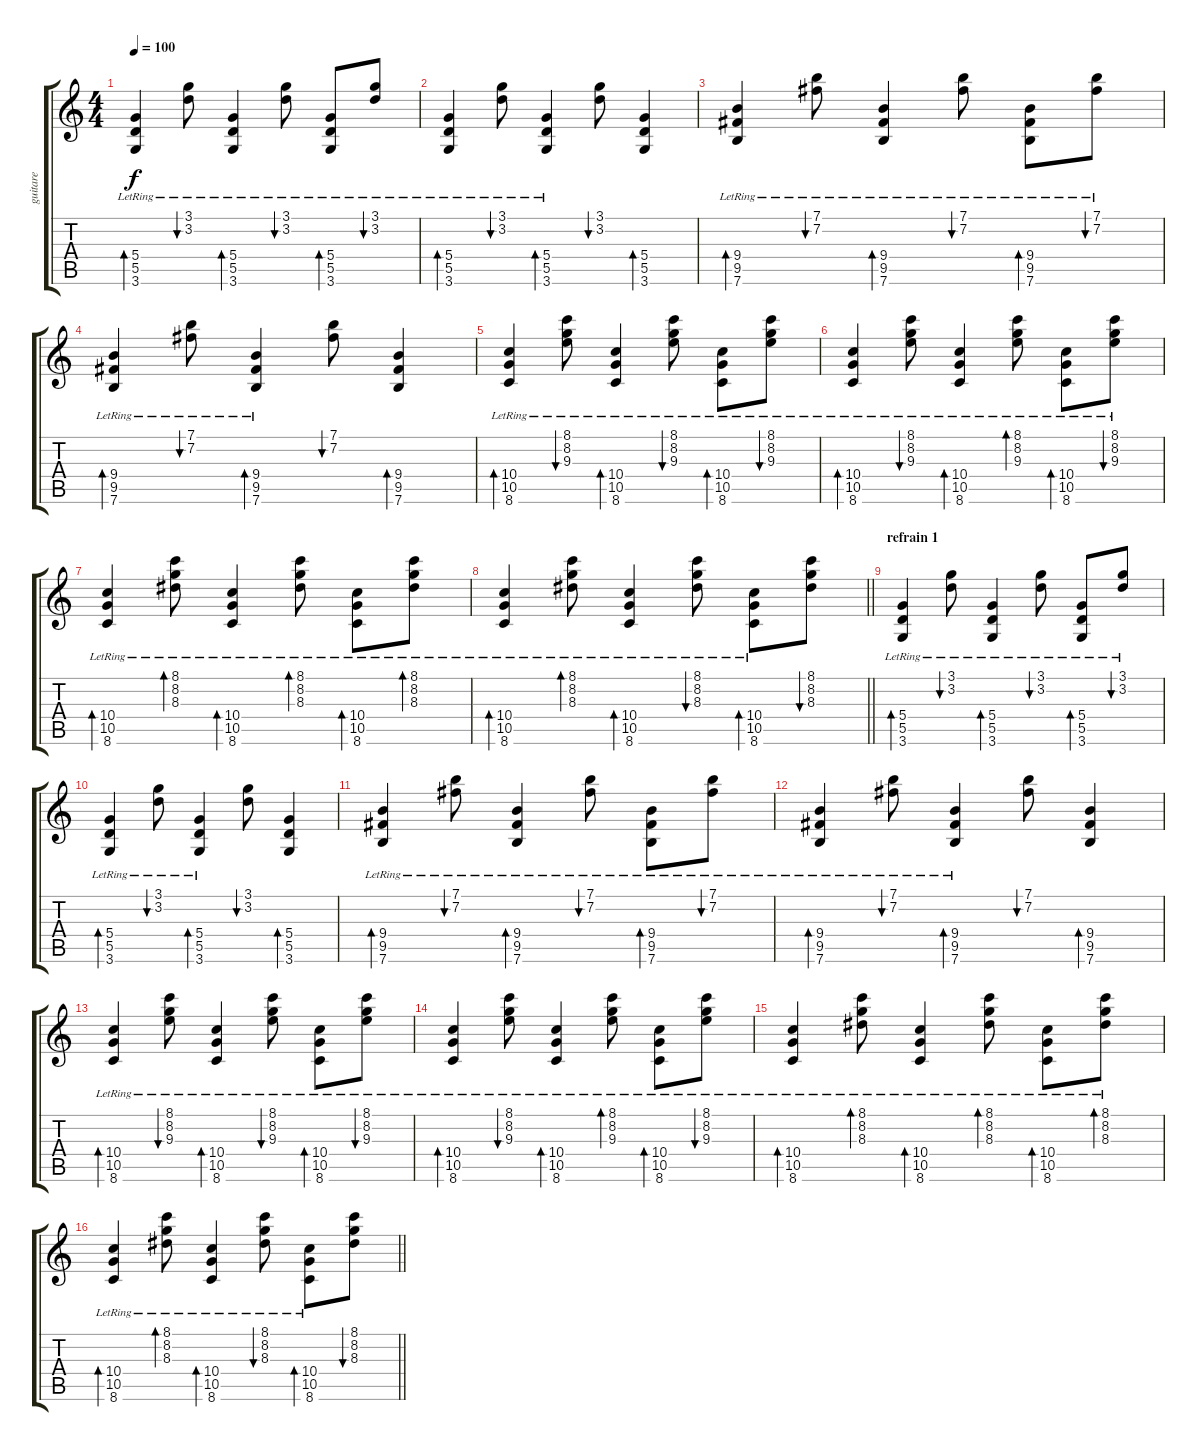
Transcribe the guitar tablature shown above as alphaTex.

\track ("guitare" "guitare") {instrument acousticguitarsteel}
\staff {score tabs}
\tuning (E4 B3 G3 D3 A2 E2) {hide}
\ts (4 4)
\tempo 100
\clef g2
\ks c
(5.4{lr} 5.5{lr} 3.6{lr}).4{bd 60 dy f} (3.1{lr} 3.2{lr}).8{bu 60} (5.4{lr} 5.5{lr} 3.6{lr}).4{bd 60} (3.1{lr} 3.2{lr}).8{bu 60} (5.4{lr} 5.5{lr} 3.6{lr}).8{bd 60} (3.1{lr} 3.2{lr}).8{bu 60} |
(5.4{lr} 5.5{lr} 3.6{lr}).4{bd 60} (3.1{lr} 3.2{lr}).8{bu 60} (5.4{lr} 5.5{lr} 3.6{lr}).4{bd 60} (3.1 3.2).8{bu 60} (5.4 5.5 3.6).4{bd 60} |
(9.4{lr} 9.5{lr} 7.6{lr}).4{bd 60} (7.1{lr} 7.2{lr}).8{bu 60} (9.4{lr} 9.5{lr} 7.6{lr}).4{bd 60} (7.1{lr} 7.2{lr}).8{bu 60} (9.4{lr} 9.5{lr} 7.6{lr}).8{bd 60} (7.1{lr} 7.2{lr}).8{bu 60} |
(9.4{lr} 9.5{lr} 7.6{lr}).4{bd 60} (7.1{lr} 7.2{lr}).8{bu 60} (9.4{lr} 9.5{lr} 7.6{lr}).4{bd 60} (7.1 7.2).8{bu 60} (9.4 9.5 7.6).4{bd 60} |
(10.4{lr} 10.5{lr} 8.6{lr}).4{bd 60} (8.1{lr} 8.2{lr} 9.3{lr}).8{bu 60} (10.4{lr} 10.5{lr} 8.6{lr}).4{bd 60} (8.1{lr} 8.2{lr} 9.3{lr}).8{bu 60} (10.4{lr} 10.5{lr} 8.6{lr}).8{bd 60} (8.1{lr} 8.2{lr} 9.3{lr}).8{bu 60} |
(10.4{lr} 10.5{lr} 8.6{lr}).4{bd 60} (8.1{lr} 8.2{lr} 9.3{lr}).8{bu 60} (10.4{lr} 10.5{lr} 8.6{lr}).4{bd 60} (8.1{lr} 8.2{lr} 9.3{lr}).8{bd 60} (10.4{lr} 10.5{lr} 8.6{lr}).8{bd 60} (8.1{lr} 8.2{lr} 9.3{lr}).8{bu 60} |
(10.4{lr} 10.5{lr} 8.6{lr}).4{bd 60} (8.1{lr} 8.2{lr} 8.3{lr}).8{bd 60} (10.4{lr} 10.5{lr} 8.6{lr}).4{bd 60} (8.1{lr} 8.2{lr} 8.3{lr}).8{bd 60} (10.4{lr} 10.5{lr} 8.6{lr}).8{bd 60} (8.1{lr} 8.2{lr} 8.3{lr}).8{bd 60} |
\barLineRight lightlight
(10.4{lr} 10.5{lr} 8.6{lr}).4{bd 60} (8.1{lr} 8.2{lr} 8.3{lr}).8{bd 60} (10.4{lr} 10.5{lr} 8.6{lr}).4{bd 60} (8.1{lr} 8.2{lr} 8.3{lr}).8{bu 60} (10.4{lr} 10.5{lr} 8.6{lr}).8{bd 60} (8.1 8.2 8.3).8{bu 60} |
\section ("" "refrain 1")
(5.4{lr} 5.5{lr} 3.6{lr}).4{bd 60} (3.1{lr} 3.2{lr}).8{bu 60} (5.4{lr} 5.5{lr} 3.6{lr}).4{bd 60} (3.1{lr} 3.2{lr}).8{bu 60} (5.4{lr} 5.5{lr} 3.6{lr}).8{bd 60} (3.1{lr} 3.2{lr}).8{bu 60} |
(5.4{lr} 5.5{lr} 3.6{lr}).4{bd 60} (3.1{lr} 3.2{lr}).8{bu 60} (5.4{lr} 5.5{lr} 3.6{lr}).4{bd 60} (3.1 3.2).8{bu 60} (5.4 5.5 3.6).4{bd 60} |
(9.4{lr} 9.5{lr} 7.6{lr}).4{bd 60} (7.1{lr} 7.2{lr}).8{bu 60} (9.4{lr} 9.5{lr} 7.6{lr}).4{bd 60} (7.1{lr} 7.2{lr}).8{bu 60} (9.4{lr} 9.5{lr} 7.6{lr}).8{bd 60} (7.1{lr} 7.2{lr}).8{bu 60} |
(9.4{lr} 9.5{lr} 7.6{lr}).4{bd 60} (7.1{lr} 7.2{lr}).8{bu 60} (9.4{lr} 9.5{lr} 7.6{lr}).4{bd 60} (7.1 7.2).8{bu 60} (9.4 9.5 7.6).4{bd 60} |
(10.4{lr} 10.5{lr} 8.6{lr}).4{bd 60} (8.1{lr} 8.2{lr} 9.3{lr}).8{bu 60} (10.4{lr} 10.5{lr} 8.6{lr}).4{bd 60} (8.1{lr} 8.2{lr} 9.3{lr}).8{bu 60} (10.4{lr} 10.5{lr} 8.6{lr}).8{bd 60} (8.1{lr} 8.2{lr} 9.3{lr}).8{bu 60} |
(10.4{lr} 10.5{lr} 8.6{lr}).4{bd 60} (8.1{lr} 8.2{lr} 9.3{lr}).8{bu 60} (10.4{lr} 10.5{lr} 8.6{lr}).4{bd 60} (8.1{lr} 8.2{lr} 9.3{lr}).8{bd 60} (10.4{lr} 10.5{lr} 8.6{lr}).8{bd 60} (8.1{lr} 8.2{lr} 9.3{lr}).8{bu 60} |
(10.4{lr} 10.5{lr} 8.6{lr}).4{bd 60} (8.1{lr} 8.2{lr} 8.3{lr}).8{bd 60} (10.4{lr} 10.5{lr} 8.6{lr}).4{bd 60} (8.1{lr} 8.2{lr} 8.3{lr}).8{bd 60} (10.4{lr} 10.5{lr} 8.6{lr}).8{bd 60} (8.1{lr} 8.2{lr} 8.3{lr}).8{bd 60} |
\barLineRight lightlight
(10.4{lr} 10.5{lr} 8.6{lr}).4{bd 60} (8.1{lr} 8.2{lr} 8.3{lr}).8{bd 60} (10.4{lr} 10.5{lr} 8.6{lr}).4{bd 60} (8.1{lr} 8.2{lr} 8.3{lr}).8{bu 60} (10.4{lr} 10.5{lr} 8.6{lr}).8{bd 60} (8.1 8.2 8.3).8{bu 60}
